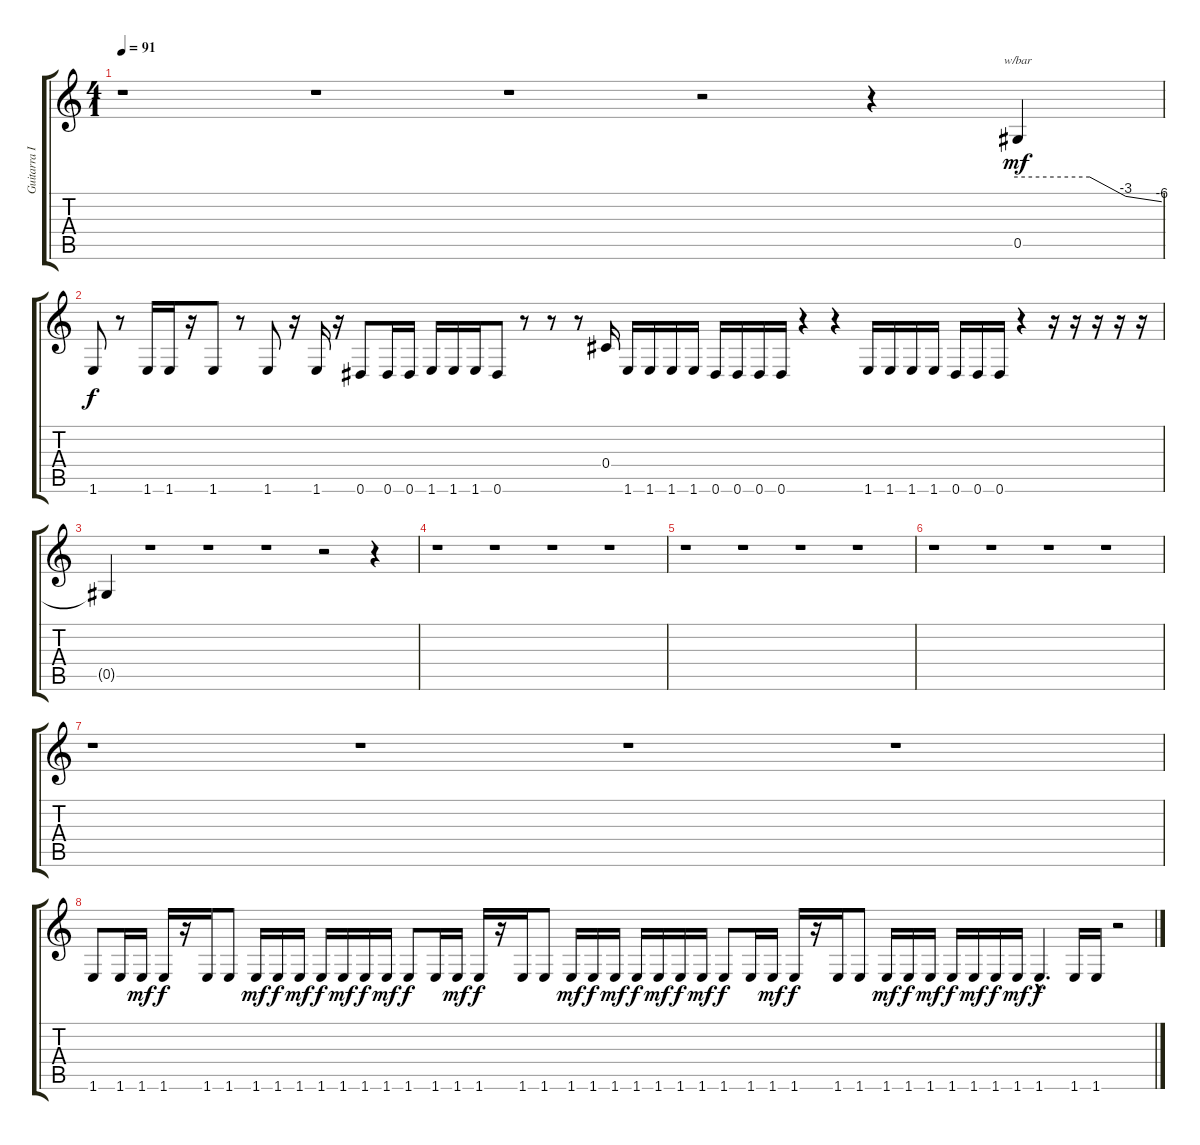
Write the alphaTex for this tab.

\track ("Guitarra II" "Guitarra I") {instrument distortionguitar}
\staff {score tabs}
\tuning (Eb4 Bb3 Gb3 Db3 Ab2 Eb2) {hide}
\ts (4 1)
\tempo 91
\clef g2
\ks c
r.1{dy f volume 14} r.1 r.1 r.2 r.4 0.5.4{tbe (custom default 0 0 30 0 45 -12 60 -24) dy mf} |
1.6.8{dy f} r.8 1.6.16 1.6.16 r.16 1.6.8 r.8 1.6.8 r.16 1.6.16 r.16 0.6.8 0.6.16 0.6.16 1.6.16 1.6.16 1.6.16 0.6.8 r.8 r.8 r.8 0.4.16 1.6.16 1.6.16 1.6.16 1.6.16 0.6.16 0.6.16 0.6.16 0.6.16 r.4 r.4 1.6.16 1.6.16 1.6.16 1.6.16 0.6.16 0.6.16 0.6.16 r.4 r.16 r.16 r.16 r.16 r.16 |
0.5{t}.4 r.1 r.1 r.1 r.2 r.4 |
r.1 r.1 r.1 r.1 |
r.1 r.1 r.1 r.1 |
r.1 r.1 r.1 r.1 |
r.1 r.1 r.1 r.1 |
1.6.8{volume 8} 1.6.16 1.6.16{dy mf} 1.6.16{dy f} r.16 1.6.16 1.6.8 1.6.16{dy mf} 1.6.16{dy f} 1.6.16{dy mf} 1.6.16{dy f} 1.6.16{dy mf} 1.6.16{dy f} 1.6.16{dy mf} 1.6.8{dy f} 1.6.16 1.6.16{dy mf} 1.6.16{dy f} r.16 1.6.16 1.6.8 1.6.16{dy mf} 1.6.16{dy f} 1.6.16{dy mf} 1.6.16{dy f} 1.6.16{dy mf} 1.6.16{dy f} 1.6.16{dy mf} 1.6.8{dy f} 1.6.16 1.6.16{dy mf} 1.6.16{dy f} r.16 1.6.16 1.6.8 1.6.16{dy mf} 1.6.16{dy f} 1.6.16{dy mf} 1.6.16{dy f} 1.6.16{dy mf} 1.6.16{dy f} 1.6.16{dy mf} 1.6{hac}.4{d dy f} 1.6.16 1.6.16 r.2
